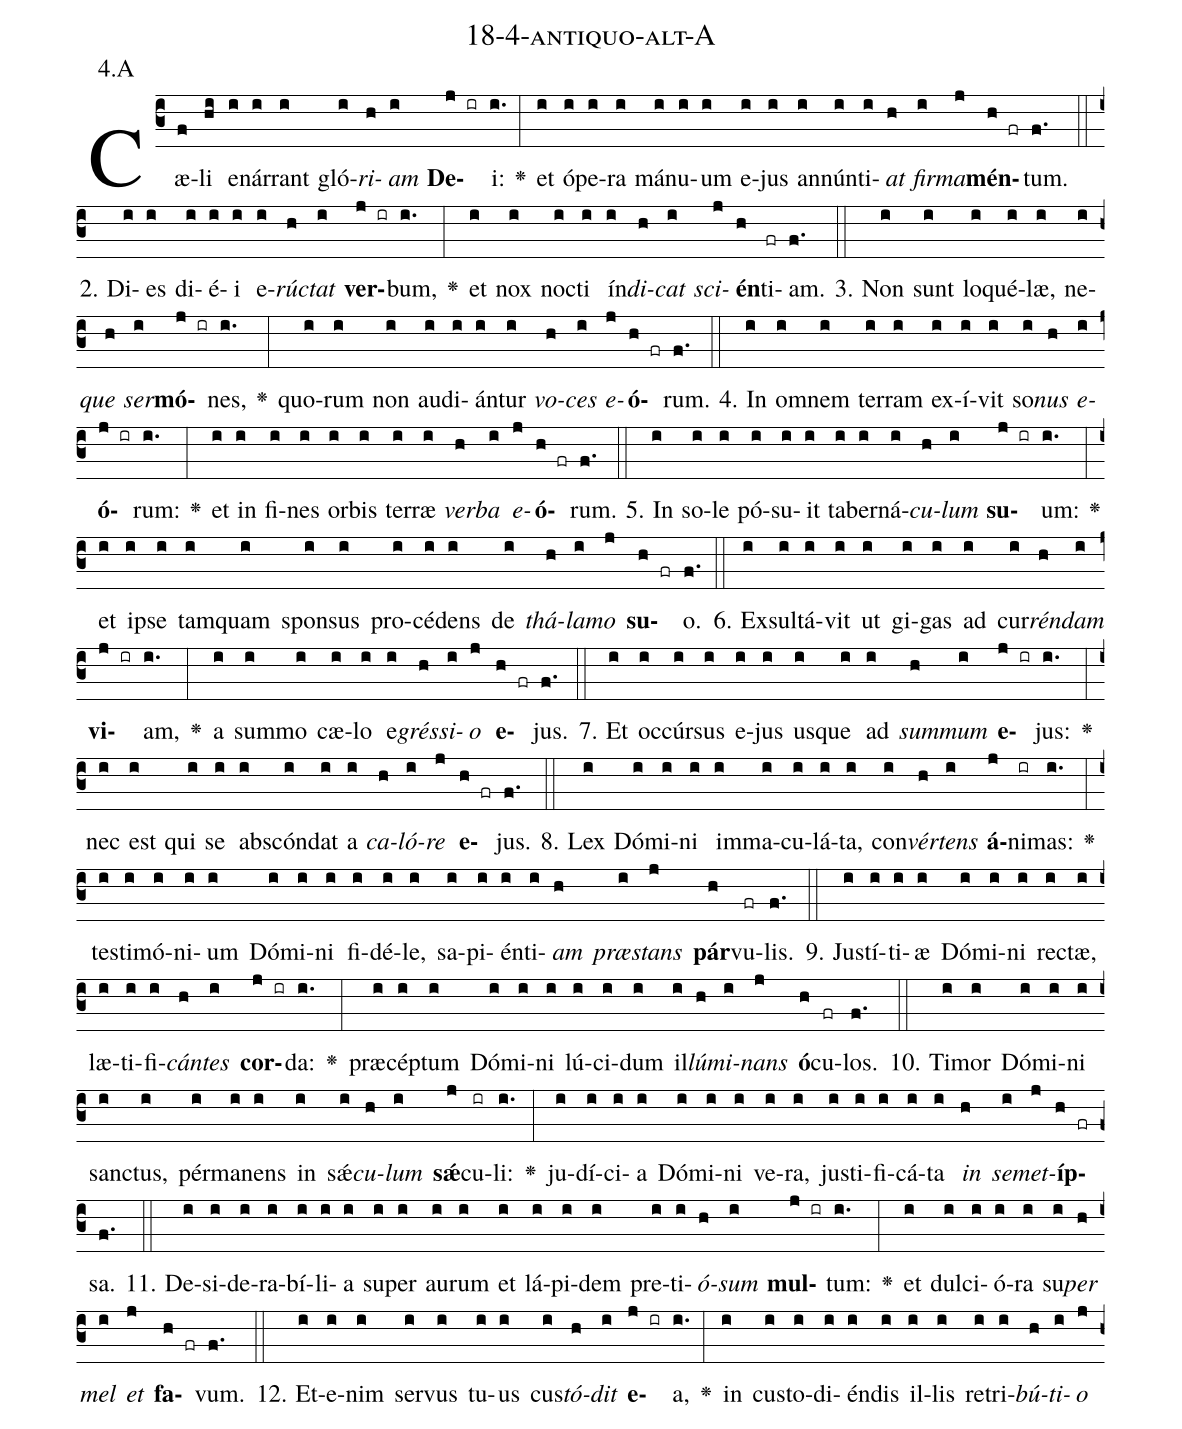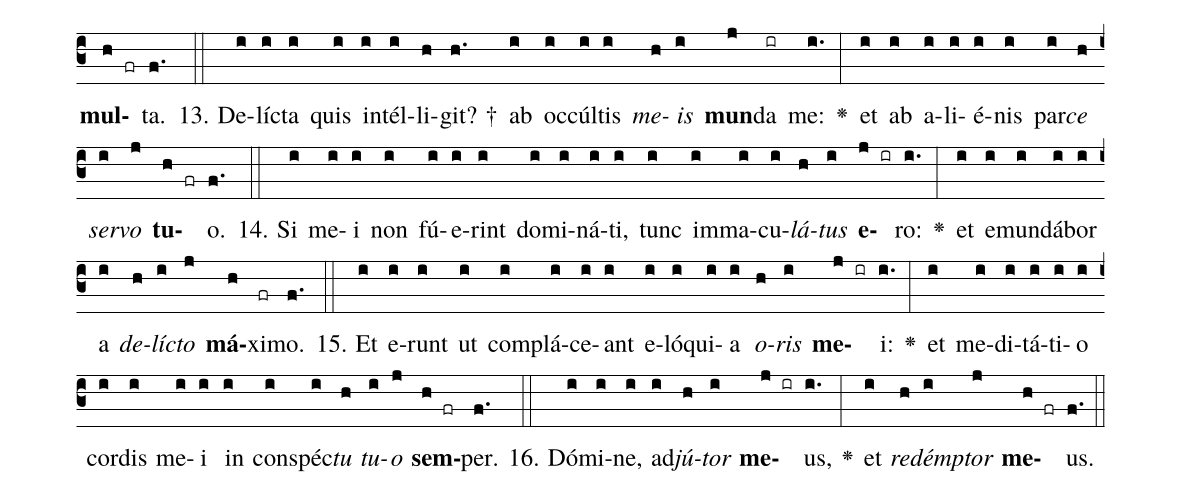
name: 18-4-antiquo-alt-A;
annotation: 4.A;
%%
(c3)Cæ(f)li(hi) e(i)nár(i)rant(i) gló(i)<i>ri</i>(h)<i>am</i>(i) <b>De</b>(j ir)i:(i.) <v>\greheightstar</v>(:) et(i) ó(i)pe(i)ra(i) má(i)nu(i)um(i) e(i)jus(i) an(i)nún(i)ti(i)<i>at</i>(h) <i>fir</i>(i)<i>ma</i>(j)<b>mén</b>(h fr)tum.(f.) (::)
2. Di(i)es(i) di(i)é(i)i(i) e(i)<i>rúc</i>(h)<i>tat</i>(i) <b>ver</b>(j ir)bum,(i.) <v>\greheightstar</v>(:) et(i) nox(i) noc(i)ti(i) ín(i)<i>di</i>(h)<i>cat</i>(i) <i>sci</i>(j)<b>én</b>(h)ti(fr)am.(f.) (::)
3. Non(i) sunt(i) lo(i)qué(i)læ,(i) ne(i)<i>que</i>(h) <i>ser</i>(i)<b>mó</b>(j ir)nes,(i.) <v>\greheightstar</v>(:) quo(i)rum(i) non(i) au(i)di(i)án(i)tur(i) <i>vo</i>(h)<i>ces</i>(i) <i>e</i>(j)<b>ó</b>(h fr)rum.(f.) (::)
4. In(i) om(i)nem(i) ter(i)ram(i) ex(i)í(i)vit(i) so(i)<i>nus</i>(h) <i>e</i>(i)<b>ó</b>(j ir)rum:(i.) <v>\greheightstar</v>(:) et(i) in(i) fi(i)nes(i) or(i)bis(i) ter(i)ræ(i) <i>ver</i>(h)<i>ba</i>(i) <i>e</i>(j)<b>ó</b>(h fr)rum.(f.) (::)
5. In(i) so(i)le(i) pó(i)su(i)it(i) ta(i)ber(i)ná(i)<i>cu</i>(h)<i>lum</i>(i) <b>su</b>(j ir)um:(i.) <v>\greheightstar</v>(:) et(i) ip(i)se(i) tam(i)quam(i) spon(i)sus(i) pro(i)cé(i)dens(i) de(i) <i>thá</i>(h)<i>la</i>(i)<i>mo</i>(j) <b>su</b>(h fr)o.(f.) (::)
6. Ex(i)sul(i)tá(i)vit(i) ut(i) gi(i)gas(i) ad(i) cur(i)<i>rén</i>(h)<i>dam</i>(i) <b>vi</b>(j ir)am,(i.) <v>\greheightstar</v>(:) a(i) sum(i)mo(i) cæ(i)lo(i) e(i)<i>grés</i>(h)<i>si</i>(i)<i>o</i>(j) <b>e</b>(h fr)jus.(f.) (::)
7. Et(i) oc(i)cúr(i)sus(i) e(i)jus(i) us(i)que(i) ad(i) <i>sum</i>(h)<i>mum</i>(i) <b>e</b>(j ir)jus:(i.) <v>\greheightstar</v>(:) nec(i) est(i) qui(i) se(i) abs(i)cón(i)dat(i) a(i) <i>ca</i>(h)<i>ló</i>(i)<i>re</i>(j) <b>e</b>(h fr)jus.(f.) (::)
8. Lex(i) Dó(i)mi(i)ni(i) im(i)ma(i)cu(i)lá(i)ta,(i) con(i)<i>vér</i>(h)<i>tens</i>(i) <b>á</b>(j)ni(ir)mas:(i.) <v>\greheightstar</v>(:) tes(i)ti(i)mó(i)ni(i)um(i) Dó(i)mi(i)ni(i) fi(i)dé(i)le,(i) sa(i)pi(i)én(i)ti(i)<i>am</i>(h) <i>præ</i>(i)<i>stans</i>(j) <b>pár</b>(h)vu(fr)lis.(f.) (::)
9. Jus(i)tí(i)ti(i)æ(i) Dó(i)mi(i)ni(i) rec(i)tæ,(i) læ(i)ti(i)fi(i)<i>cán</i>(h)<i>tes</i>(i) <b>cor</b>(j ir)da:(i.) <v>\greheightstar</v>(:) præ(i)cép(i)tum(i) Dó(i)mi(i)ni(i) lú(i)ci(i)dum(i) il(i)<i>lú</i>(h)<i>mi</i>(i)<i>nans</i>(j) <b>ó</b>(h)cu(fr)los.(f.) (::)
10. Ti(i)mor(i) Dó(i)mi(i)ni(i) sanc(i)tus,(i) pér(i)ma(i)nens(i) in(i) sǽ(i)<i>cu</i>(h)<i>lum</i>(i) <b>sǽ</b>(j)cu(ir)li:(i.) <v>\greheightstar</v>(:) ju(i)dí(i)ci(i)a(i) Dó(i)mi(i)ni(i) ve(i)ra,(i) jus(i)ti(i)fi(i)cá(i)ta(i) <i>in</i>(h) <i>se</i>(i)<i>met</i>(j)<b>íp</b>(h fr)sa.(f.) (::)
11. De(i)si(i)de(i)ra(i)bí(i)li(i)a(i) su(i)per(i) au(i)rum(i) et(i) lá(i)pi(i)dem(i) pre(i)ti(i)<i>ó</i>(h)<i>sum</i>(i) <b>mul</b>(j ir)tum:(i.) <v>\greheightstar</v>(:) et(i) dul(i)ci(i)ó(i)ra(i) su(i)<i>per</i>(h) <i>mel</i>(i) <i>et</i>(j) <b>fa</b>(h fr)vum.(f.) (::)
12. Et(i)e(i)nim(i) ser(i)vus(i) tu(i)us(i) cus(i)<i>tó</i>(h)<i>dit</i>(i) <b>e</b>(j ir)a,(i.) <v>\greheightstar</v>(:) in(i) cus(i)to(i)di(i)én(i)dis(i) il(i)lis(i) re(i)tri(i)<i>bú</i>(h)<i>ti</i>(i)<i>o</i>(j) <b>mul</b>(h fr)ta.(f.) (::)
13. De(i)líc(i)ta(i) quis(i) in(i)tél(i)li(h)git? †(h.) ab(i) oc(i)cúl(i)tis(i) <i>me</i>(h)<i>is</i>(i) <b>mun</b>(j)da(ir) me:(i.) <v>\greheightstar</v>(:) et(i) ab(i) a(i)li(i)é(i)nis(i) par(i)<i>ce</i>(h) <i>ser</i>(i)<i>vo</i>(j) <b>tu</b>(h fr)o.(f.) (::)
14. Si(i) me(i)i(i) non(i) fú(i)e(i)rint(i) do(i)mi(i)ná(i)ti,(i) tunc(i) im(i)ma(i)cu(i)<i>lá</i>(h)<i>tus</i>(i) <b>e</b>(j ir)ro:(i.) <v>\greheightstar</v>(:) et(i) e(i)mun(i)dá(i)bor(i) a(i) <i>de</i>(h)<i>líc</i>(i)<i>to</i>(j) <b>má</b>(h)xi(fr)mo.(f.) (::)
15. Et(i) e(i)runt(i) ut(i) com(i)plá(i)ce(i)ant(i) e(i)ló(i)qui(i)a(i) <i>o</i>(h)<i>ris</i>(i) <b>me</b>(j ir)i:(i.) <v>\greheightstar</v>(:) et(i) me(i)di(i)tá(i)ti(i)o(i) cor(i)dis(i) me(i)i(i) in(i) con(i)spéc(i)<i>tu</i>(h) <i>tu</i>(i)<i>o</i>(j) <b>sem</b>(h fr)per.(f.) (::)
16. Dó(i)mi(i)ne,(i) ad(i)<i>jú</i>(h)<i>tor</i>(i) <b>me</b>(j ir)us,(i.) <v>\greheightstar</v>(:) et(i) <i>red</i>(h)<i>émp</i>(i)<i>tor</i>(j) <b>me</b>(h fr)us.(f.) (::)
